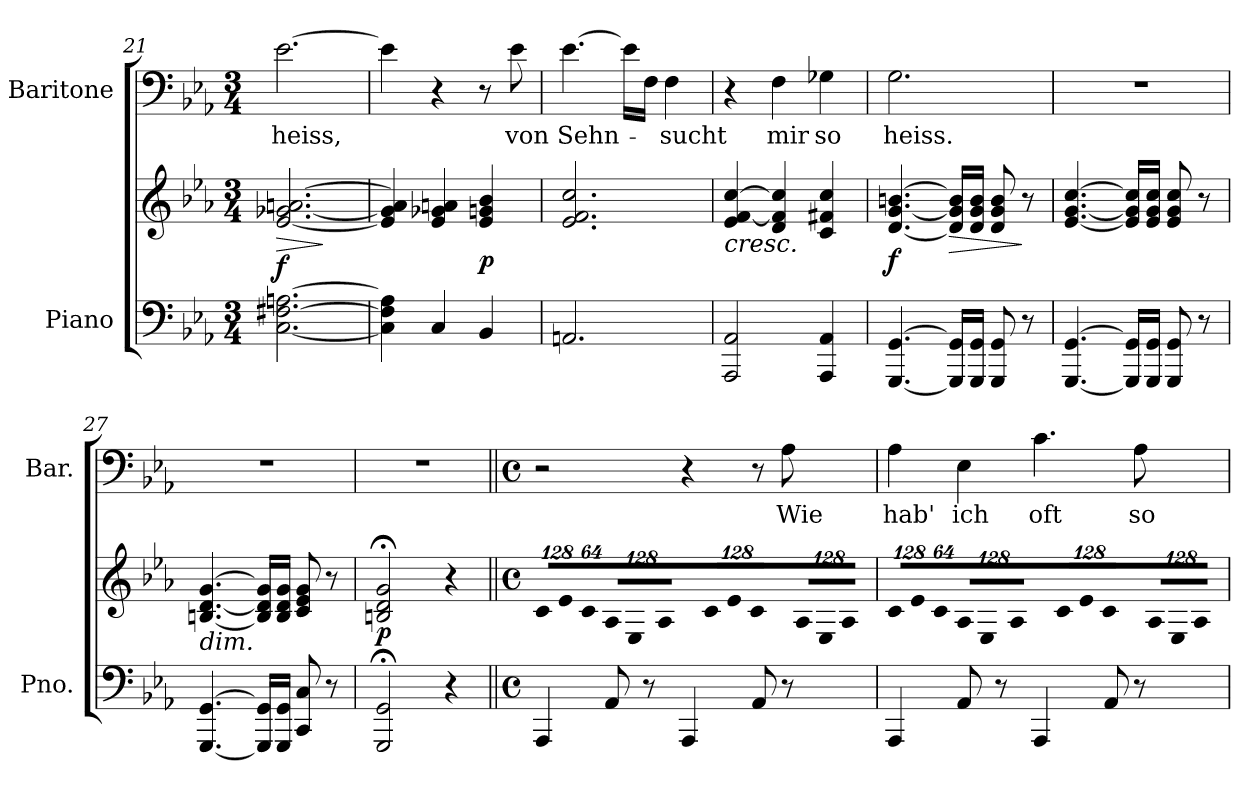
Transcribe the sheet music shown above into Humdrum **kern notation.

**kern	**kern	**dynam	**kern	**text
*part2	*part2	*part2	*part1	*part1
*staff3	*staff2	*staff2/3	*staff1	*staff1
*I"Piano	*	*	*I"Baritone	*
*I'Pno.	*	*	*I'Bar.	*
*clefF4	*clefG2	*	*clefF4	*
*k[b-e-a-]	*k[b-e-a-]	*	*k[b-e-a-]	*
*c:	*c:	*	*c:	*
*M3/4	*M3/4	*	*M3/4	*
=21	=21	=21	=21	=21
!	!	!LO:HP:b	!	!
!	!	!	!	!LO:LY:b:color=#000000
[2.Ci\ [2.F#Xi [2.Ani	[2.e-i/ [2.g-Xi [2.ani	> f	[2.e-i\	heiss,
.	.	]	.	.
=22	=22	=22	=22	=22
4Ci\] 4F#i] 4Ai]	4e-i/] 4g-i] 4ai]	.	4e-i\]	.
4Ci/	4e-i/ 4g-Xi 4ani	.	4r	.
4BB-i/	4e-i/ 4gni 4b-i	p	8r	.
!	!	!	!	!LO:LY:b:color=#000000
.	.	.	8e-i\	von
=23	=23	=23	=23	=23
!	!	!	!	!LO:LY:b:color=#000000
2.AAni/	2.e-i/ 2.fi 2.cci	.	[4.e-i\	Sehn-
.	.	.	16e-i\LL]	.
.	.	.	16Fi\JJ	.
!	!	!	!	!LO:LY:b:color=#000000
.	.	.	4Fi\	-sucht
=24	=24	=24	=24	=24
!	!LO:TX:b:i:t=cresc.	!	!	!
2AAA-i/ 2AA-i	4e-i/ [4fi [4cci	.	4r	.
!	!	!	!	!LO:LY:b:color=#000000
.	4di/ 4fi] 4cci]	.	4Fi\	mir
!	!	!	!	!LO:LY:b:color=#000000
4AAA-i/ 4AA-i	4ci/ 4f#Xi 4cci	.	4G-Xi\	so
=25	=25	=25	=25	=25
!	!	!	!	!LO:LY:b:color=#000000
[4.GGGi/ [4.GGi	[4.di/ [4.gi [4.bni	f	2.Gi\	heiss.
!	!	!LO:HP:b	!	!
16GGGi]/ 16GGi]/LL	16di]/ 16gi]/ 16bi]/LL	>	.	.
16GGGi/ 16GGi/JJ	16di/ 16gi/ 16bi/JJ	.	.	.
8GGGi/ 8GGi	8di/ 8gi 8bi	.	.	.
8r	8r	]	.	.
!!LO:LB:g=z
=26	=26	=26	=26	=26
!	!	!	!LO:N:vis=1	!
[4.GGGi/ [4.GGi	[4.e-i/ [4.gi [4.cci	.	2.r	.
16GGGi]/ 16GGi]/LL	16e-i]/ 16gi]/ 16cci]/LL	.	.	.
16GGGi/ 16GGi/JJ	16e-i/ 16gi/ 16cci/JJ	.	.	.
8GGGi/ 8GGi	8e-i/ 8gi 8cci	.	.	.
8r	8r	.	.	.
=27	=27	=27	=27	=27
!	!LO:TX:b:i:t=dim.	!	!	!
!	!	!	!LO:N:vis=1	!
[4.GGGi/ [4.GGi	[4.Bni/ [4.di [4.gi	.	2.r	.
16GGGi]/ 16GGi]/LL	16Bi]/ 16di]/ 16gi]/LL	.	.	.
16GGGi/ 16GGi/JJ	16Bi/ 16di/ 16gi/JJ	.	.	.
8CCi/ 8Ci	8ci/ 8e-i 8gi	.	.	.
8r	8r	.	.	.
=28	=28	=28	=28	=28
!	!	!	!LO:N:vis=1	!
2GGGi/; 2GGi;	2Bni/; 2di; 2gi;	p	2.r	.
4r	4r	.	.	.
=29||	=29||	=29||	=29||	=29||
*M4/4	*M4/4	*	*M4/4	*
*met(c)	*met(c)	*	*met(c)	*
*	*Xbrackettup	*	*	*
!	!LO:N:vis=8	!	!	!
4AAA-i/	1024%85ci/L	.	2r	.
!	!LO:N:vis=8	!	!	!
.	1024%85e-i/	.	.	.
!	!LO:N:vis=8	!	!	!
.	512%43ci/J	.	.	.
!	!LO:N:vis=8	!	!	!
8AA-i/	1024%85A-i/L	.	.	.
!	!LO:N:vis=8	!	!	!
.	1024%85E-i/	.	.	.
8r	.	.	.	.
!	!LO:N:vis=8	!	!	!
.	512%43A-i/J	.	.	.
!	!LO:N:vis=8	!	!	!
4AAA-i/	1024%85ci/L	.	4r	.
!	!LO:N:vis=8	!	!	!
.	1024%85e-i/	.	.	.
!	!LO:N:vis=8	!	!	!
.	512%43ci/J	.	.	.
!	!LO:N:vis=8	!	!	!
8AA-i/	1024%85A-i/L	.	8r	.
!	!LO:N:vis=8	!	!	!
.	1024%85E-i/	.	.	.
!	!	!	!	!LO:LY:b:color=#000000
8r	.	.	8A-i\	Wie
!	!LO:N:vis=8	!	!	!
.	512%43A-i/J	.	.	.
!!LO:PB:g=z
=30	=30	=30	=30	=30
!	!LO:N:vis=8	!	!	!
!	!	!	!	!LO:LY:b:color=#000000
4AAA-i/	1024%85ci/L	.	4A-i\	hab'
!	!LO:N:vis=8	!	!	!
.	1024%85e-i/	.	.	.
!	!LO:N:vis=8	!	!	!
.	512%43ci/J	.	.	.
!	!LO:N:vis=8	!	!	!
!	!	!	!	!LO:LY:b:color=#000000
8AA-i/	1024%85A-i/L	.	4E-i\	ich
!	!LO:N:vis=8	!	!	!
.	1024%85E-i/	.	.	.
8r	.	.	.	.
!	!LO:N:vis=8	!	!	!
.	512%43A-i/J	.	.	.
!	!LO:N:vis=8	!	!	!
!	!	!	!	!LO:LY:b:color=#000000
4AAA-i/	1024%85ci/L	.	4.ci\	oft
!	!LO:N:vis=8	!	!	!
.	1024%85e-i/	.	.	.
!	!LO:N:vis=8	!	!	!
.	512%43ci/J	.	.	.
!	!LO:N:vis=8	!	!	!
8AA-i/	1024%85A-i/L	.	.	.
!	!LO:N:vis=8	!	!	!
.	1024%85E-i/	.	.	.
!	!	!	!	!LO:LY:b:color=#000000
8r	.	.	8A-i\	so
!	!LO:N:vis=8	!	!	!
.	512%43A-i/J	.	.	.
=	=	=	=	=
*-	*-	*-	*-	*-
